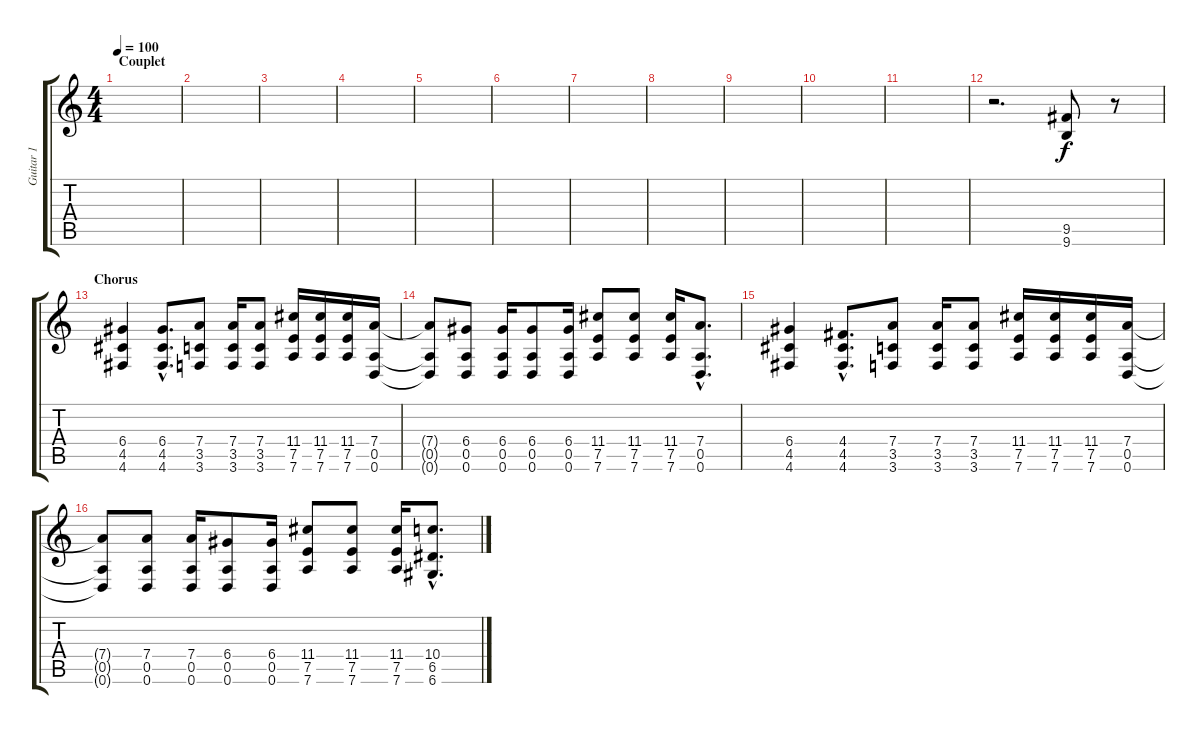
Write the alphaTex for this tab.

\track ("Guitar 1" "Guitar 1") {instrument distortionguitar}
\staff {score tabs}
\tuning (E4 B3 G3 D3 A2 D2) {hide}
\ts (4 4)
\section ("" "Couplet")
\tempo 100
\clef g2
\ks c
|
|
|
|
|
|
|
|
|
|
|
r.2{d} (9.5 9.6).8{instrument overdrivenguitar} r.8 |
\section ("" "Chorus")
(6.4 4.5 4.6).4 (6.4{hac} 4.5{hac} 4.6{hac}).8{d} (7.4 3.5 3.6).8 (7.4 3.5 3.6).16 (7.4 3.5 3.6).8 (11.4 7.5 7.6).16 (11.4 7.5 7.6).16 (11.4 7.5 7.6).16 (7.4 0.5 0.6).16 |
(7.4{t} 0.5{t} 0.6{t}).8 (6.4 0.5 0.6).8 (6.4 0.5 0.6).16 (6.4 0.5 0.6).8 (6.4 0.5 0.6).16 (11.4 7.5 7.6).8 (11.4 7.5 7.6).8 (11.4 7.5 7.6).16 (7.4{hac} 0.5{hac} 0.6{hac}).8{d} |
(6.4 4.5 4.6).4 (4.4{hac} 4.5{hac} 4.6{hac}).8{d} (7.4 3.5 3.6).8 (7.4 3.5 3.6).16 (7.4 3.5 3.6).8 (11.4 7.5 7.6).16 (11.4 7.5 7.6).16 (11.4 7.5 7.6).16 (7.4 0.5 0.6).16 |
(7.4{t} 0.5{t} 0.6{t}).8 (7.4 0.5 0.6).8 (7.4 0.5 0.6).16 (6.4 0.5 0.6).8 (6.4 0.5 0.6).16 (11.4 7.5 7.6).8 (11.4 7.5 7.6).8 (11.4 7.5 7.6).16 (10.4{hac} 6.5{hac} 6.6{hac}).8{d}
